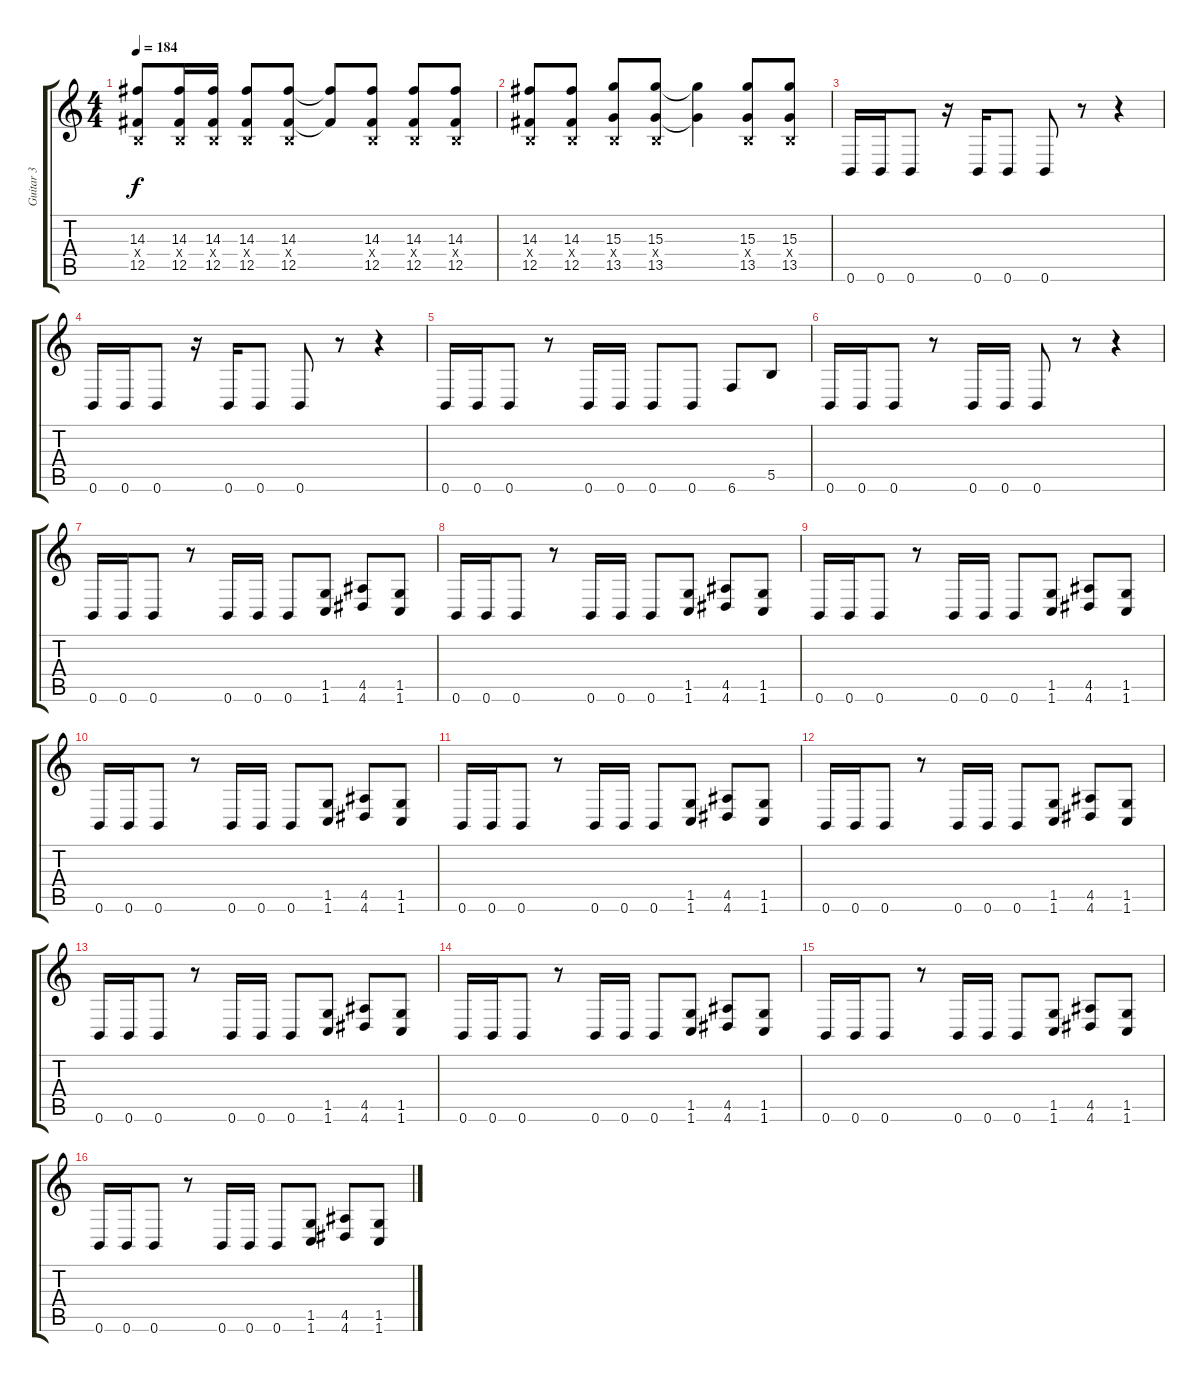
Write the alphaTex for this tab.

\track ("Guitar 3" "Guitar 3") {instrument overdrivenguitar}
\staff {score tabs}
\tuning (Db4 Ab3 E3 B2 Gb2 B1) {hide}
\ts (4 4)
\tempo 184
\clef g2
\ks c
(14.3 0.4{x} 12.5).8{dy f} (14.3 0.4{x} 12.5).16 (14.3 0.4{x} 12.5).16 (14.3 0.4{x} 12.5).8 (14.3 0.4{x} 12.5).8 (14.3{t} 12.5{t}).8 (14.3 0.4{x} 12.5).8 (14.3 0.4{x} 12.5).8 (14.3 0.4{x} 12.5).8 |
(14.3 0.4{x} 12.5).8 (14.3 0.4{x} 12.5).8 (15.3 0.4{x} 13.5).8 (15.3 0.4{x} 13.5).8 (15.3{t} 13.5{t}).4 (15.3 0.4{x} 13.5).8 (15.3 0.4{x} 13.5).8 |
0.6.16{volume 12} 0.6.16 0.6.8 r.16 0.6.16 0.6.8 0.6.8 r.8 r.4 |
0.6.16 0.6.16 0.6.8 r.16 0.6.16 0.6.8 0.6.8 r.8 r.4 |
0.6.16 0.6.16 0.6.8 r.8 0.6.16 0.6.16 0.6.8 0.6.8 6.6.8 5.5.8 |
0.6.16 0.6.16 0.6.8 r.8 0.6.16 0.6.16 0.6.8 r.8 r.4 |
0.6.16{volume 11} 0.6.16 0.6.8 r.8 0.6.16 0.6.16 0.6.8 (1.5 1.6).8 (4.5 4.6).8 (1.5 1.6).8 |
0.6.16 0.6.16 0.6.8 r.8 0.6.16 0.6.16 0.6.8 (1.5 1.6).8 (4.5 4.6).8 (1.5 1.6).8 |
0.6.16 0.6.16 0.6.8 r.8 0.6.16 0.6.16 0.6.8 (1.5 1.6).8 (4.5 4.6).8 (1.5 1.6).8 |
0.6.16 0.6.16 0.6.8 r.8 0.6.16 0.6.16 0.6.8 (1.5 1.6).8 (4.5 4.6).8 (1.5 1.6).8 |
0.6.16 0.6.16 0.6.8 r.8 0.6.16 0.6.16 0.6.8 (1.5 1.6).8 (4.5 4.6).8 (1.5 1.6).8 |
0.6.16 0.6.16 0.6.8 r.8 0.6.16 0.6.16 0.6.8 (1.5 1.6).8 (4.5 4.6).8 (1.5 1.6).8 |
0.6.16 0.6.16 0.6.8 r.8 0.6.16 0.6.16 0.6.8 (1.5 1.6).8 (4.5 4.6).8 (1.5 1.6).8 |
0.6.16 0.6.16 0.6.8 r.8 0.6.16 0.6.16 0.6.8 (1.5 1.6).8 (4.5 4.6).8 (1.5 1.6).8 |
0.6.16 0.6.16 0.6.8 r.8 0.6.16 0.6.16 0.6.8 (1.5 1.6).8 (4.5 4.6).8 (1.5 1.6).8 |
0.6.16 0.6.16 0.6.8 r.8 0.6.16 0.6.16 0.6.8 (1.5 1.6).8 (4.5 4.6).8 (1.5 1.6).8
